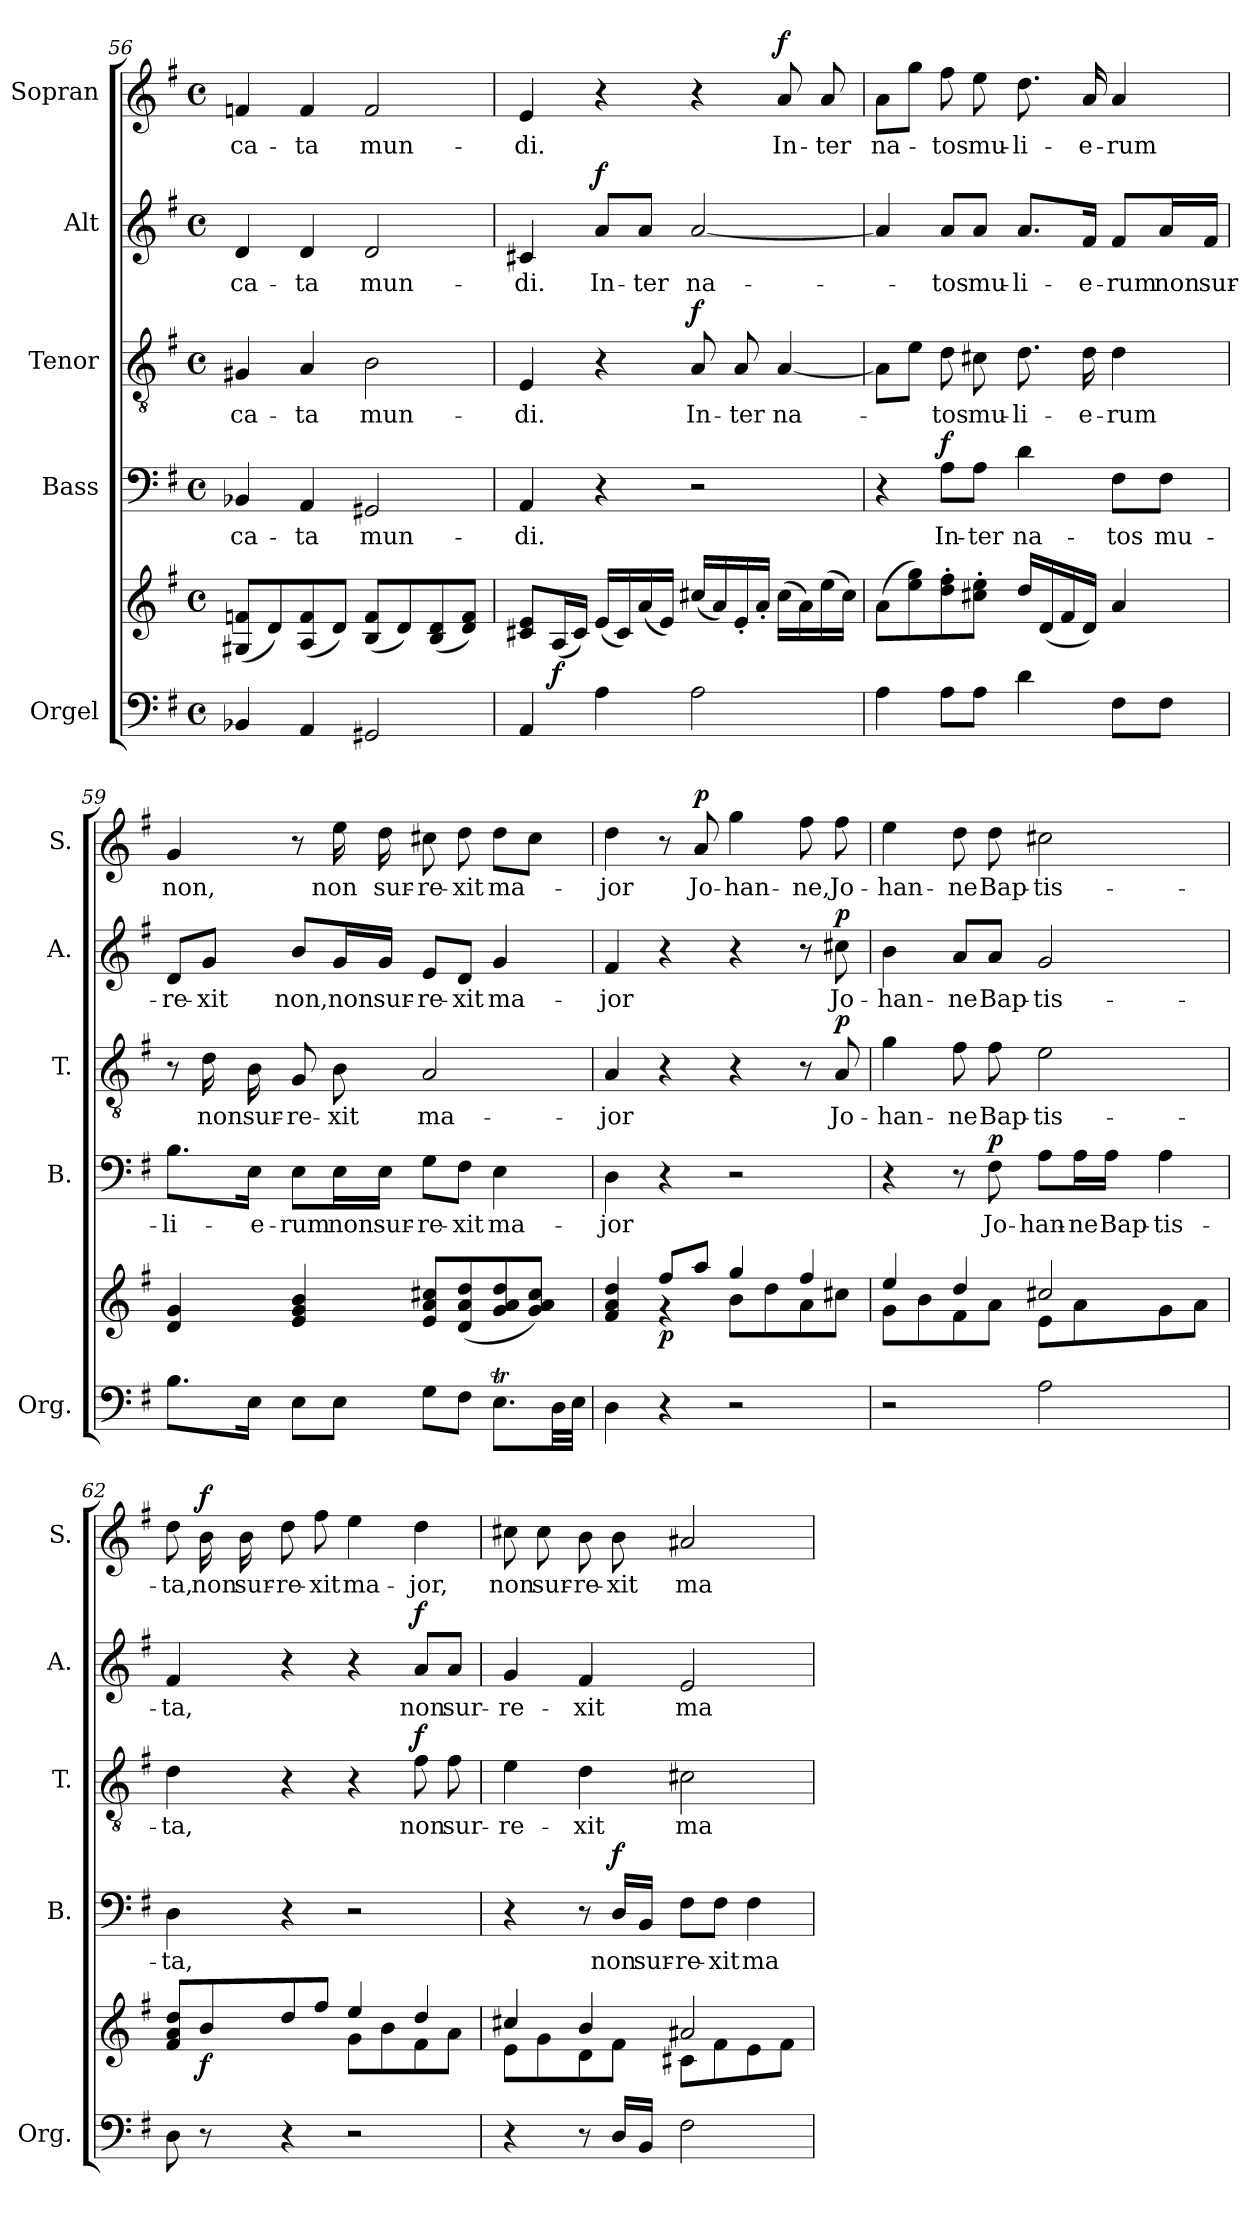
**kern	**kern	**dynam	**kern	**text	**dynam	**kern	**text	**dynam	**kern	**text	**dynam	**kern	**text	**dynam
*part5	*part5	*part5	*part4	*part4	*part4	*part3	*part3	*part3	*part2	*part2	*part2	*part1	*part1	*part1
*staff6	*staff5	*staff5/6	*staff4	*staff4	*staff4	*staff3	*staff3	*staff3	*staff2	*staff2	*staff2	*staff1	*staff1	*staff1
*I"Orgel	*	*	*I"Bass	*	*	*I"Tenor	*	*	*I"Alt	*	*	*I"Sopran	*	*
*I'Org.	*	*	*I'B.	*	*	*I'T.	*	*	*I'A.	*	*	*I'S.	*	*
*clefF4	*clefG2	*	*clefF4	*	*	*clefGv2	*	*	*clefG2	*	*	*clefG2	*	*
*k[f#]	*k[f#]	*	*k[f#]	*	*	*k[f#]	*	*	*k[f#]	*	*	*k[f#]	*	*
*G:	*G:	*	*G:	*	*	*G:	*	*	*G:	*	*	*G:	*	*
*M4/4	*M4/4	*	*M4/4	*	*	*M4/4	*	*	*M4/4	*	*	*M4/4	*	*
*met(c)	*met(c)	*	*met(c)	*	*	*met(c)	*	*	*met(c)	*	*	*met(c)	*	*
=56	=56	=56	=56	=56	=56	=56	=56	=56	=56	=56	=56	=56	=56	=56
!	!	!	!	!LO:LY:b	!	!	!LO:LY:b	!	!	!LO:LY:b	!	!	!LO:LY:b	!
4BB-X/	(<8G#X/ 8fn/L	.	4BB-X/	-ca-	.	4G#X/	-ca-	.	4d/	-ca-	.	4fn/	-ca-	.
.	8d/)	.	.	.	.	.	.	.	.	.	.	.	.	.
!	!	!	!	!LO:LY:b	!	!	!LO:LY:b	!	!	!LO:LY:b	!	!	!LO:LY:b	!
4AA/	(<8A/ 8f/	.	4AA/	-ta	.	4A/	-ta	.	4d/	-ta	.	4f/	-ta	.
.	8d/J)	.	.	.	.	.	.	.	.	.	.	.	.	.
!	!	!	!	!LO:LY:b	!	!	!LO:LY:b	!	!	!LO:LY:b	!	!	!LO:LY:b	!
2GG#X/	(<8B/ 8f/L	.	2GG#X/	mun-	.	2B\	mun-	.	2d/	mun-	.	2f/	mun-	.
.	8d/)	.	.	.	.	.	.	.	.	.	.	.	.	.
.	(<8B/ 8d/	.	.	.	.	.	.	.	.	.	.	.	.	.
.	8d/ 8f/J)	.	.	.	.	.	.	.	.	.	.	.	.	.
!!LO:PB:g=z
=57	=57	=57	=57	=57	=57	=57	=57	=57	=57	=57	=57	=57	=57	=57
!	!	!	!	!LO:LY:b	!	!	!LO:LY:b	!	!	!LO:LY:b	!	!	!LO:LY:b	!
4AA/	8c#X/ 8e/L	.	4AA/	-di.	.	4E/	-di.	.	4c#X/	-di.	.	4e/	-di.	.
!	!	!LO:DY:b	!	!	!	!	!	!	!	!	!	!	!	!
.	(<16A/L	f	.	.	.	.	.	.	.	.	.	.	.	.
.	16c#/JJ)	.	.	.	.	.	.	.	.	.	.	.	.	.
!	!	!	!	!	!	!	!	!	!	!LO:LY:b	!LO:DY:a	!	!	!
4A\	(<16e/LL	.	4r	.	.	4r	.	.	8a/L	In-	f	4r	.	.
.	16c#/)	.	.	.	.	.	.	.	.	.	.	.	.	.
!	!	!	!	!	!	!	!	!	!	!LO:LY:b	!	!	!	!
.	(<16a/	.	.	.	.	.	.	.	8a/J	-ter	.	.	.	.
.	16e/JJ)	.	.	.	.	.	.	.	.	.	.	.	.	.
!	!	!	!	!	!	!	!LO:LY:b	!LO:DY:a	!	!LO:LY:b	!	!	!	!
2A\	(<16cc#X/LL	.	2r	.	.	8A/	In-	f	[2a/	na-	.	4r	.	.
.	16a/)	.	.	.	.	.	.	.	.	.	.	.	.	.
!	!	!	!	!	!	!	!LO:LY:b	!	!	!	!	!	!	!
.	16e'</	.	.	.	.	8A/	-ter	.	.	.	.	.	.	.
.	16a'</JJ	.	.	.	.	.	.	.	.	.	.	.	.	.
!	!	!	!	!	!	!	!LO:LY:b	!	!	!	!	!	!LO:LY:b	!LO:DY:a
.	(>16cc#\LL	.	.	.	.	[4A/	na-	.	.	.	.	8a/	In-	f
.	16a\)	.	.	.	.	.	.	.	.	.	.	.	.	.
!	!	!	!	!	!	!	!	!	!	!	!	!	!LO:LY:b	!
.	(>16ee\	.	.	.	.	.	.	.	.	.	.	8a/	-ter	.
.	16cc#\JJ)	.	.	.	.	.	.	.	.	.	.	.	.	.
=58	=58	=58	=58	=58	=58	=58	=58	=58	=58	=58	=58	=58	=58	=58
!	!	!	!	!	!	!	!	!	!	!	!	!	!LO:LY:b	!
4A\	(>8a\L	.	4r	.	.	8A\L]	.	.	4a/]	.	.	8a\L	na-	.
.	8ee\ 8gg\)	.	.	.	.	8e\J	.	.	.	.	.	8gg\J	.	.
!	!	!	!	!LO:LY:b	!LO:DY:a	!	!LO:LY:b	!	!	!LO:LY:b	!	!	!LO:LY:b	!
8A\L	8dd\'> 8ff#\'>	.	8A\L	In-	f	8d\	-tos	.	8a/L	-tos	.	8ff#\	-tos	.
!	!	!	!	!LO:LY:b	!	!	!LO:LY:b	!	!	!LO:LY:b	!	!	!LO:LY:b	!
8A\J	8cc#X\'> 8ee\'>J	.	8A\J	-ter	.	8c#X\	mu-	.	8a/J	mu-	.	8ee\	mu-	.
!	!	!	!	!LO:LY:b	!	!	!LO:LY:b	!	!	!LO:LY:b	!	!	!LO:LY:b	!
4d\	16dd/LL	.	4d\	na-	.	8.d\	-li-	.	8.a/L	-li-	.	8.dd\	-li-	.
.	(<16d/	.	.	.	.	.	.	.	.	.	.	.	.	.
.	16f#/	.	.	.	.	.	.	.	.	.	.	.	.	.
!	!	!	!	!	!	!	!LO:LY:b	!	!	!LO:LY:b	!	!	!LO:LY:b	!
.	16d/JJ)	.	.	.	.	16d\	-e-	.	16f#/Jk	-e-	.	16a/	-e-	.
!	!	!	!	!LO:LY:b	!	!	!LO:LY:b	!	!	!LO:LY:b	!	!	!LO:LY:b	!
8F#\L	4a/	.	8F#\L	-tos	.	4d\	-rum	.	8f#/L	-rum	.	4a/	-rum	.
!	!	!	!	!LO:LY:b	!	!	!	!	!	!LO:LY:b	!	!	!	!
8F#\J	.	.	8F#\J	mu-	.	.	.	.	16a/L	non	.	.	.	.
!	!	!	!	!	!	!	!	!	!	!LO:LY:b	!	!	!	!
.	.	.	.	.	.	.	.	.	16f#/JJ	sur-	.	.	.	.
=59	=59	=59	=59	=59	=59	=59	=59	=59	=59	=59	=59	=59	=59	=59
!	!	!	!	!LO:LY:b	!	!	!	!	!	!LO:LY:b	!	!	!LO:LY:b	!
8.B\L	4d/ 4g/	.	8.B\L	-li-	.	8r	.	.	8d/L	-re-	.	4g/	non,	.
!	!	!	!	!	!	!	!LO:LY:b	!	!	!LO:LY:b	!	!	!	!
.	.	.	.	.	.	16d\	non	.	8g/J	-xit	.	.	.	.
!	!	!	!	!LO:LY:b	!	!	!LO:LY:b	!	!	!	!	!	!	!
16E\Jk	.	.	16E\Jk	-e-	.	16B\	sur-	.	.	.	.	.	.	.
!	!	!	!	!LO:LY:b	!	!	!LO:LY:b	!	!	!LO:LY:b	!	!	!	!
8E\L	4e/ 4g/ 4b/	.	8E\L	-rum	.	8G/	-re-	.	8b/L	non,	.	8r	.	.
!	!	!	!	!LO:LY:b	!	!	!LO:LY:b	!	!	!LO:LY:b	!	!	!LO:LY:b	!
8E\J	.	.	16E\L	non	.	8B\	-xit	.	16g/L	non	.	16ee\	non	.
!	!	!	!	!LO:LY:b	!	!	!	!	!	!LO:LY:b	!	!	!LO:LY:b	!
.	.	.	16E\JJ	sur-	.	.	.	.	16g/JJ	sur-	.	16dd\	sur-	.
!	!	!	!	!LO:LY:b	!	!	!LO:LY:b	!	!	!LO:LY:b	!	!	!LO:LY:b	!
8G\L	8e/ 8a/ 8cc#X/L	.	8G\L	-re-	.	2A/	ma-	.	8e/L	-re-	.	8cc#X\	-re-	.
!	!	!	!	!LO:LY:b	!	!	!	!	!	!LO:LY:b	!	!	!LO:LY:b	!
8F#\J	(<8d/ 8a/ 8dd/	.	8F#\J	-xit	.	.	.	.	8d/J	-xit	.	8dd\	-xit	.
!	!	!	!	!LO:LY:b	!	!	!	!	!	!LO:LY:b	!	!	!LO:LY:b	!
8.ET\L	8g/ 8a/ 8dd/	.	4E\	ma-	.	.	.	.	4g/	ma-	.	8dd\L	ma-	.
.	8g/ 8a/ 8cc#/J)	.	.	.	.	.	.	.	.	.	.	8cc#\J	.	.
32D\LL	.	.	.	.	.	.	.	.	.	.	.	.	.	.
32E\JJJ	.	.	.	.	.	.	.	.	.	.	.	.	.	.
=60	=60	=60	=60	=60	=60	=60	=60	=60	=60	=60	=60	=60	=60	=60
*	*^	*	*	*	*	*	*	*	*	*	*	*	*	*
!	!	!	!	!	!LO:LY:b	!	!	!LO:LY:b	!	!	!LO:LY:b	!	!	!LO:LY:b	!
4D\	4f#/ 4a/ 4dd/	4ryy	.	4D\	-jor	.	4A/	-jor	.	4f#/	-jor	.	4dd\	-jor	.
!	!	!	!LO:DY:b	!	!	!	!	!	!	!	!	!	!	!	!
4r	8ff#/L	4rg	p	4r	.	.	4r	.	.	4r	.	.	8r	.	.
!	!	!	!	!	!	!	!	!	!	!	!	!	!	!LO:LY:b	!LO:DY:a
.	8aa/J	.	.	.	.	.	.	.	.	.	.	.	8a/	Jo-	p
!	!	!	!	!	!	!	!	!	!	!	!	!	!	!LO:LY:b	!
2r	4gg/	8b\L	.	2r	.	.	4r	.	.	4r	.	.	4gg\	-han-	.
.	.	8dd\	.	.	.	.	.	.	.	.	.	.	.	.	.
!	!	!	!	!	!	!	!	!	!	!	!	!	!	!LO:LY:b	!
.	4ff#/	8a\	.	.	.	.	8r	.	.	8r	.	.	8ff#\	-ne,	.
!	!	!	!	!	!	!	!	!LO:LY:b	!LO:DY:a	!	!LO:LY:b	!LO:DY:a	!	!LO:LY:b	!
.	.	8cc#X\J	.	.	.	.	8A/	Jo-	p	8cc#X\	Jo-	p	8ff#\	Jo-	.
!!LO:LB:g=z
=61	=61	=61	=61	=61	=61	=61	=61	=61	=61	=61	=61	=61	=61	=61	=61
!	!	!	!	!	!	!	!	!LO:LY:b	!	!	!LO:LY:b	!	!	!LO:LY:b	!
2r	4ee/	8g\L	.	4r	.	.	4g\	-han-	.	4b\	-han-	.	4ee\	-han-	.
.	.	8b\	.	.	.	.	.	.	.	.	.	.	.	.	.
!	!	!	!	!	!	!	!	!LO:LY:b	!	!	!LO:LY:b	!	!	!LO:LY:b	!
.	4dd/	8f#\	.	8r	.	.	8f#\	-ne	.	8a/L	-ne	.	8dd\	-ne	.
!	!	!	!	!	!LO:LY:b	!LO:DY:a	!	!LO:LY:b	!	!	!LO:LY:b	!	!	!LO:LY:b	!
.	.	8a\J	.	8F#\	Jo-	p	8f#\	Bap-	.	8a/J	Bap-	.	8dd\	Bap-	.
!	!	!	!	!	!LO:LY:b	!	!	!LO:LY:b	!	!	!LO:LY:b	!	!	!LO:LY:b	!
2A\	2cc#X/	8e\L	.	8A\L	-han-	.	2e\	-tis-	.	2g/	-tis-	.	2cc#X\	-tis-	.
!	!	!	!	!	!LO:LY:b	!	!	!	!	!	!	!	!	!	!
.	.	8a\	.	16A\L	-ne	.	.	.	.	.	.	.	.	.	.
!	!	!	!	!	!LO:LY:b	!	!	!	!	!	!	!	!	!	!
.	.	.	.	16A\JJ	Bap-	.	.	.	.	.	.	.	.	.	.
!	!	!	!	!	!LO:LY:b	!	!	!	!	!	!	!	!	!	!
.	.	8g\	.	4A\	-tis-	.	.	.	.	.	.	.	.	.	.
.	.	8a\J	.	.	.	.	.	.	.	.	.	.	.	.	.
=62	=62	=62	=62	=62	=62	=62	=62	=62	=62	=62	=62	=62	=62	=62	=62
!	!	!	!	!	!LO:LY:b	!	!	!LO:LY:b	!	!	!LO:LY:b	!	!	!LO:LY:b	!
8D\	8f#/ 8a/ 8dd/L	2ryy	.	4D\	-ta,	.	4d\	-ta,	.	4f#/	-ta,	.	8dd\	-ta,	.
!	!	!	!LO:DY:b	!	!	!	!	!	!	!	!	!	!	!LO:LY:b	!LO:DY:a
8r	8b/	.	f	.	.	.	.	.	.	.	.	.	16b\	non	f
!	!	!	!	!	!	!	!	!	!	!	!	!	!	!LO:LY:b	!
.	.	.	.	.	.	.	.	.	.	.	.	.	16b\	sur-	.
!	!	!	!	!	!	!	!	!	!	!	!	!	!	!LO:LY:b	!
4r	8dd/	.	.	4r	.	.	4r	.	.	4r	.	.	8dd\	-re-	.
!	!	!	!	!	!	!	!	!	!	!	!	!	!	!LO:LY:b	!
.	8ff#/J	.	.	.	.	.	.	.	.	.	.	.	8ff#\	-xit	.
!	!	!	!	!	!	!	!	!	!	!	!	!	!	!LO:LY:b	!
2r	4ee/	8g\L	.	2r	.	.	4r	.	.	4r	.	.	4ee\	ma-	.
.	.	8b\	.	.	.	.	.	.	.	.	.	.	.	.	.
!	!	!	!	!	!	!	!	!LO:LY:b	!LO:DY:a	!	!LO:LY:b	!LO:DY:a	!	!LO:LY:b	!
.	4dd/	8f#\	.	.	.	.	8f#\	non	f	8a/L	non	f	4dd\	-jor,	.
!	!	!	!	!	!	!	!	!LO:LY:b	!	!	!LO:LY:b	!	!	!	!
.	.	8a\J	.	.	.	.	8f#\	sur-	.	8a/J	sur-	.	.	.	.
=63	=63	=63	=63	=63	=63	=63	=63	=63	=63	=63	=63	=63	=63	=63	=63
!	!	!	!	!	!	!	!	!LO:LY:b	!	!	!LO:LY:b	!	!	!LO:LY:b	!
4r	4cc#X/	8e\L	.	4r	.	.	4e\	-re-	.	4g/	-re-	.	8cc#X\	non	.
!	!	!	!	!	!	!	!	!	!	!	!	!	!	!LO:LY:b	!
.	.	8g\	.	.	.	.	.	.	.	.	.	.	8cc#\	sur-	.
!	!	!	!	!	!	!	!	!LO:LY:b	!	!	!LO:LY:b	!	!	!LO:LY:b	!
8r	4b/	8d\	.	8r	.	.	4d\	-xit	.	4f#/	-xit	.	8b\	-re-	.
!	!	!	!	!	!LO:LY:b	!LO:DY:a	!	!	!	!	!	!	!	!LO:LY:b	!
16D/LL	.	8f#\J	.	16D/LL	non	f	.	.	.	.	.	.	8b\	-xit	.
!	!	!	!	!	!LO:LY:b	!	!	!	!	!	!	!	!	!	!
16BB/JJ	.	.	.	16BB/JJ	sur-	.	.	.	.	.	.	.	.	.	.
!	!	!	!	!	!LO:LY:b	!	!	!LO:LY:b	!	!	!LO:LY:b	!	!	!LO:LY:b	!
2F#\	2a#X/	8c#X\L	.	8F#\L	-re-	.	2c#X\	ma-	.	2e/	ma-	.	2a#X/	ma-	.
!	!	!	!	!	!LO:LY:b	!	!	!	!	!	!	!	!	!	!
.	.	8f#\	.	8F#\J	-xit	.	.	.	.	.	.	.	.	.	.
!	!	!	!	!	!LO:LY:b	!	!	!	!	!	!	!	!	!	!
.	.	8e\	.	4F#\	ma-	.	.	.	.	.	.	.	.	.	.
.	.	8f#\J	.	.	.	.	.	.	.	.	.	.	.	.	.
*	*v	*v	*	*	*	*	*	*	*	*	*	*	*	*	*
=	=	=	=	=	=	=	=	=	=	=	=	=	=	=
*-	*-	*-	*-	*-	*-	*-	*-	*-	*-	*-	*-	*-	*-	*-
